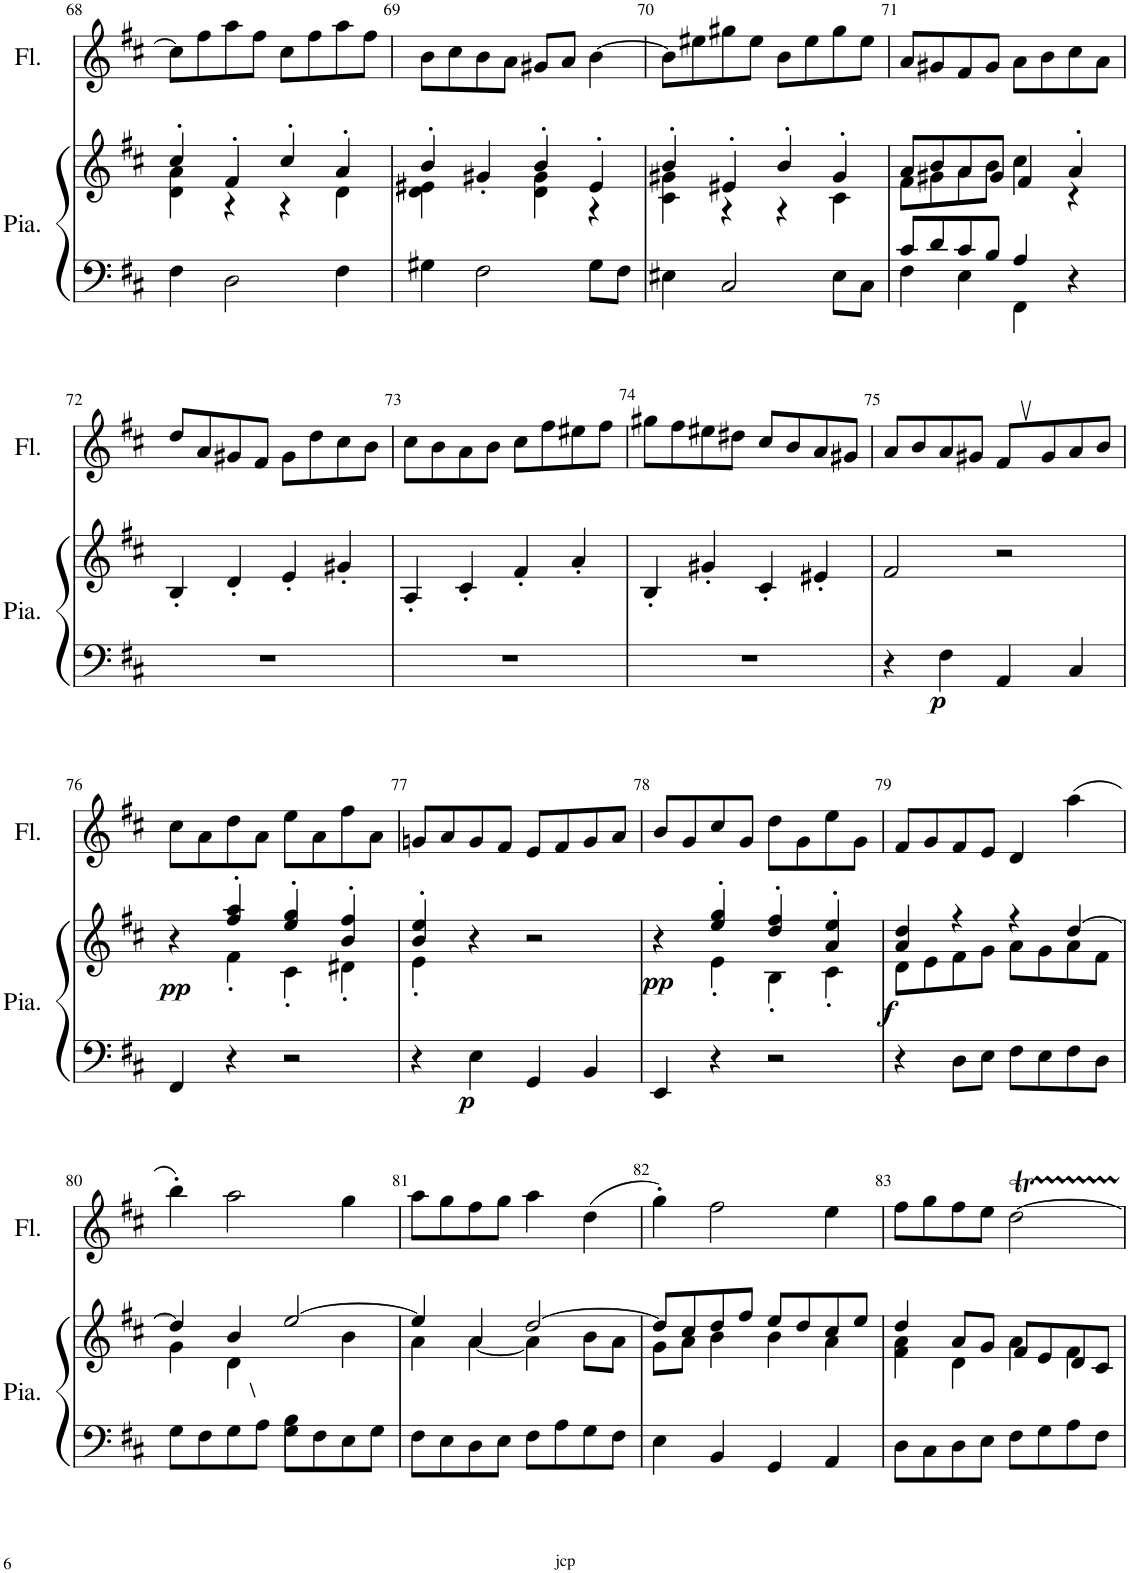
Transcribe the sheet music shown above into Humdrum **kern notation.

**kern	**kern	**dynam	**kern
*part2	*part2	*part2	*part1
*staff3	*staff2	*staff2/3	*staff1
*I"Piano	*	*	*I"Flûte
*I'Pia.	*	*	*I'Fl.
!!LO:PB:g=z
*clefF4	*clefG2	*	*clefG2
*k[f#c#]	*k[f#c#]	*	*k[f#c#]
*M2/2	*M2/2	*	*M2/2
*met(c|)	*met(c|)	*	*met(c|)
=68	=68	=68	=68
*	*^	*	*
4F#\	4cc#'/	4d\ 4a\	.	8cc#\L]
.	.	.	.	8ff#\
2D\	4f#'/	4r	.	8aa\
.	.	.	.	8ff#\J
.	4cc#'/	4r	.	8cc#\L
.	.	.	.	8ff#\
4F#\	4a'/	4d\	.	8aa\
.	.	.	.	8ff#\J
=69	=69	=69	=69	=69
4G#X\	4b'/	4d\ 4e#X\	.	8b\L
.	.	.	.	8cc#\
2F#\	4g#X'/	4ryy	.	8b\
.	.	.	.	8a\J
.	4b'/	4d\ 4g#\	.	8g#X/L
.	.	.	.	8a/J
8G#\L	4e#'/	4r	.	[4b\
8F#\J	.	.	.	.
=70	=70	=70	=70	=70
4E#X\	4b'/	4c#\ 4g#X\	.	8b\L]
.	.	.	.	8ee#X\
2C#/	4e#X'/	4r	.	8gg#X\
.	.	.	.	8ee#\J
.	4b'/	4r	.	8b\L
.	.	.	.	8ee#\
8E#\L	4g#'/	4c#\	.	8gg#\
8C#\J	.	.	.	8ee#\J
=71	=71	=71	=71	=71
*^	*	*	*	*
8c#/L	4F#\	8a/L	8f#\L	.	8a/L
8d/	.	8b/	8g#X\	.	8g#X/
8c#/	4E\	8a/	8a\	.	8f#/
8B/J	.	8g#/J	8b\J	.	8g#/J
4A/	4FF#\	4f#/	4cc#\	.	8a\L
.	.	.	.	.	8b\
4r	4ryy	4a'/	4r	.	8cc#\
.	.	.	.	.	8a\J
*v	*v	*	*	*	*
*	*v	*v	*	*
!!LO:LB:g=z
=72	=72	=72	=72
1r	4B'/	.	8dd/L
.	.	.	8a/
.	4d'/	.	8g#X/
.	.	.	8f#/J
.	4e'/	.	8g#\L
.	.	.	8dd\
.	4g#X'/	.	8cc#\
.	.	.	8b\J
=73	=73	=73	=73
1r	4A'/	.	8cc#\L
.	.	.	8b\
.	4c#'/	.	8a\
.	.	.	8b\J
.	4f#'/	.	8cc#\L
.	.	.	8ff#\
.	4a'/	.	8ee#X\
.	.	.	8ff#\J
=74	=74	=74	=74
1r	4B'/	.	8gg#X\L
.	.	.	8ff#\
.	4g#X'/	.	8ee#X\
.	.	.	8dd#X\J
.	4c#'/	.	8cc#/L
.	.	.	8b/
.	4e#X'/	.	8a/
.	.	.	8g#X/J
=75	=75	=75	=75
4r	2f#/	.	8a/L
.	.	.	8b/
!	!	!LO:DY:b=2	!
4F#\	.	p	8a/
.	.	.	8g#X/J
4AA/	2r	.	8f#,/L
.	.	.	8g#/
4C#/	.	.	8a/
.	.	.	8b/J
!!LO:LB:g=z
=76	=76	=76	=76
*	*^	*	*
!	!	!	!LO:DY:b	!
4FF#/	4r	4ryy	pp	8cc#\L
.	.	.	.	8a\
4r	4ff#/' 4aa/'	4f#'\	.	8dd\
.	.	.	.	8a\J
2r	4ee/' 4gg/'	4c#'\	.	8ee\L
.	.	.	.	8a\
.	4b/' 4ff#/'	4d#X'\	.	8ff#\
.	.	.	.	8a\J
=77	=77	=77	=77	=77
4r	4b/' 4ee/'	4e'\	.	8gn/L
.	.	.	.	8a/
!	!	!	!LO:DY:b=2	!
4E\	4r	2.ryy	p	8g/
.	.	.	.	8f#/J
4GG/	2r	.	.	8e/L
.	.	.	.	8f#/
4BB/	.	.	.	8g/
.	.	.	.	8a/J
=78	=78	=78	=78	=78
!	!	!	!LO:DY:b	!
4EE/	4r	4ryy	pp	8b/L
.	.	.	.	8g/
4r	4ee/' 4gg/'	4e'\	.	8cc#/
.	.	.	.	8g/J
2r	4dd/' 4ff#/'	4B'\	.	8dd\L
.	.	.	.	8g\
.	4a/' 4ee/'	4c#'\	.	8ee\
.	.	.	.	8g\J
=79	=79	=79	=79	=79
!	!	!	!LO:DY:a=2	!
4r	4a/ 4dd/	8d\L	f	8f#/L
.	.	8e\	.	8g/
8D\L	4r	8f#\	.	8f#/
8E\J	.	8g\J	.	8e/J
8F#\L	4r	8a\L	.	4d/
8E\	.	8g\	.	.
8F#\	[4dd/	8a\	.	(4aa\
8D\J	.	8f#\J	.	.
!!LO:LB:g=z
=80	=80	=80	=80	=80
*^	*	*	*	*
2ryy	8G\L	4dd/]	4g\	.	4bb'\)
.	8F#\	.	.	.	.
!	!	!LO:TX:b:t=\	!	!	!
.	8G\	4b/	4d\	.	2aa\
.	8A\J	.	.	.	.
4B\	8G\L	[2ee/	4ryy	.	.
.	8F#\	.	.	.	.
4ryy	8E\	.	4b\	.	4gg\
.	8G\J	.	.	.	.
*v	*v	*	*	*	*
=81	=81	=81	=81	=81
8F#\L	4ee/]	4a\	.	8aa\L
8E\	.	.	.	8gg\
8D\	4a/	[4a\	.	8ff#\
8E\J	.	.	.	8gg\J
8F#\L	[2dd/	4a\]	.	4aa\
8A\	.	.	.	.
8G\	.	8b\L	.	(4dd\
8F#\J	.	8a\J	.	.
=82	=82	=82	=82	=82
4E\	8dd/L]	8g\L	.	4gg'\)
.	8cc#/	8a\J	.	.
4BB/	8dd/	4b\	.	2ff#\
.	8ff#/J	.	.	.
4GG/	8ee/L	4b\	.	.
.	8dd/	.	.	.
4AA/	8cc#/	4a\	.	4ee\
.	8ee/J	.	.	.
=83	=83	=83	=83	=83
8D\L	4dd/	4f#\ 4a\	.	8ff#\L
8C#\	.	.	.	8gg\
8D\	8a/L	4d\	.	8ff#\
8E\J	8g/J	.	.	8ee\J
8F#\L	8f#/L	4a\	.	[2ddT\
8G\	8e/	.	.	.
8A\	8d/	4f#\	.	.
8F#\J	8c#/J	.	.	.
*	*v	*v	*	*
=	=	=	=
*-	*-	*-	*-
